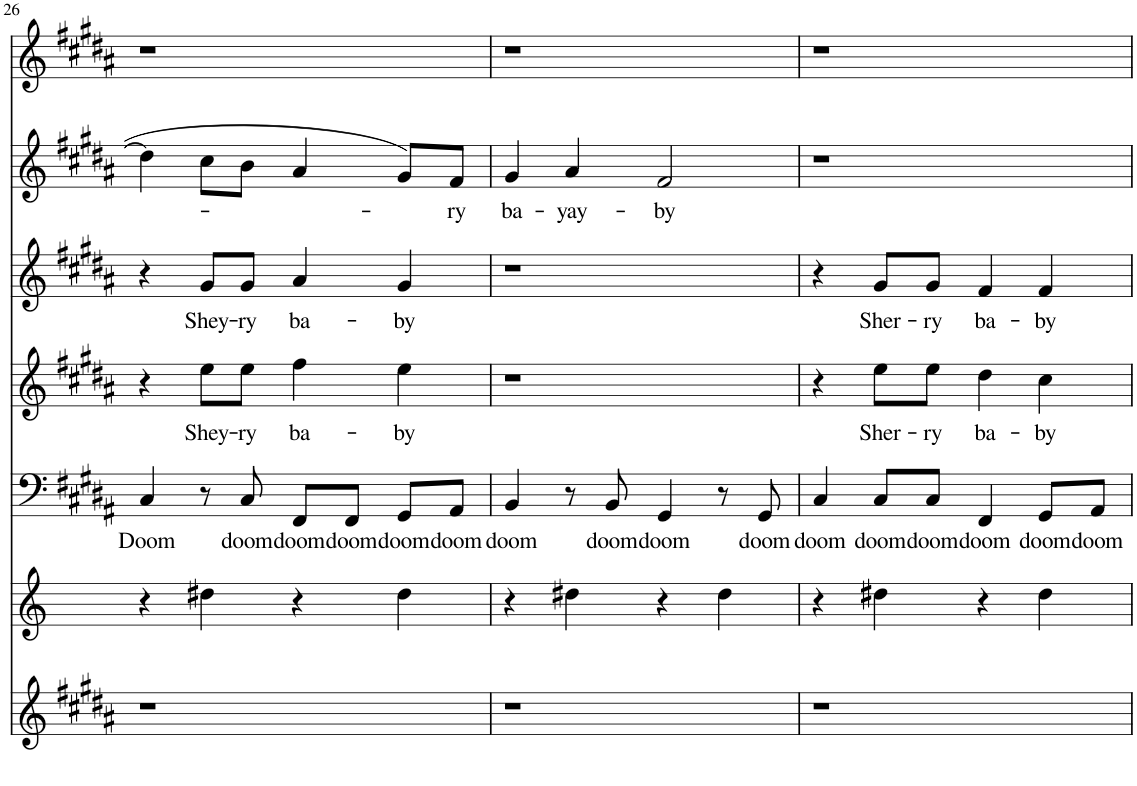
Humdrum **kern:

**kern	**kern	**kern	**text	**kern	**text	**kern	**text	**kern	**text	**kern
*part7	*part6	*part5	*part5	*part4	*part4	*part3	*part3	*part2	*part2	*part1
*staff7	*staff6	*staff5	*staff5	*staff4	*staff4	*staff3	*staff3	*staff2	*staff2	*staff1
*I"Piano	*I"Piano	*I"Bass	*	*I"Tenor	*	*I"Alto	*	*I"Soprano	*	*I"Piano
*I'Pno	*I'Pno	*	*	*	*	*	*	*	*	*I'Pno
!!LO:PB:g=z
*clefG2	*clefG2	*clefF4	*	*clefG2	*	*clefG2	*	*clefG2	*	*clefG2
*k[f#c#g#d#a#]	*k[]	*k[f#c#g#d#a#]	*	*k[f#c#g#d#a#]	*	*k[f#c#g#d#a#]	*	*k[f#c#g#d#a#]	*	*k[f#c#g#d#a#]
*B:	*	*B:	*	*B:	*	*B:	*	*B:	*	*B:
*M4/4	*M4/4	*M4/4	*	*M4/4	*	*M4/4	*	*M4/4	*	*M4/4
=26	=26	=26	=26	=26	=26	=26	=26	=26	=26	=26
!	!	!	!LO:LY:b	!	!	!	!	!	!	!
1r	4r	4C#/	Doom	4r	.	4r	.	4dd#\]	.	1r
!	!	!	!	!	!LO:LY:b	!	!LO:LY:b	!	!	!
.	4dd#X\	8r	.	8ee\L	Shey-	8g#/L	Shey-	8cc#\L	.	.
!	!	!	!LO:LY:b	!	!LO:LY:b	!	!LO:LY:b	!	!	!
.	.	8C#/	doom	8ee\J	-ry	8g#/J	-ry	8b\J	.	.
!	!	!	!LO:LY:b	!	!LO:LY:b	!	!LO:LY:b	!	!	!
.	4r	8FF#/L	doom	4ff#\	ba-	4a#/	ba-	4a#/	.	.
!	!	!	!LO:LY:b	!	!	!	!	!	!	!
.	.	8FF#/J	doom	.	.	.	.	.	.	.
!	!	!	!LO:LY:b	!	!LO:LY:b	!	!LO:LY:b	!	!	!
.	4dd#\	8GG#/L	doom	4ee\	-by	4g#/	-by	8g#/L	.	.
!	!	!	!LO:LY:b	!	!	!	!	!	!LO:LY:b	!
.	.	8AA#/J	doom	.	.	.	.	8f#/J	-ry	.
=27	=27	=27	=27	=27	=27	=27	=27	=27	=27	=27
!	!	!	!LO:LY:b	!	!	!	!	!	!LO:LY:b	!
1r	4r	4BB/	doom	1r	.	1r	.	4g#/	ba-	1r
!	!	!	!	!	!	!	!	!	!LO:LY:b	!
.	4dd#X\	8r	.	.	.	.	.	4a#/	-yay-	.
!	!	!	!LO:LY:b	!	!	!	!	!	!	!
.	.	8BB/	doom	.	.	.	.	.	.	.
!	!	!	!LO:LY:b	!	!	!	!	!	!LO:LY:b	!
.	4r	4GG#/	doom	.	.	.	.	2f#/	-by	.
.	4dd#\	8r	.	.	.	.	.	.	.	.
!	!	!	!LO:LY:b	!	!	!	!	!	!	!
.	.	8GG#/	doom	.	.	.	.	.	.	.
=28	=28	=28	=28	=28	=28	=28	=28	=28	=28	=28
!	!	!	!LO:LY:b	!	!	!	!	!	!	!
1r	4r	4C#/	doom	4r	.	4r	.	1r	.	1r
!	!	!	!LO:LY:b	!	!LO:LY:b	!	!LO:LY:b	!	!	!
.	4dd#X\	8C#/L	doom	8ee\L	Sher-	8g#/L	Sher-	.	.	.
!	!	!	!LO:LY:b	!	!LO:LY:b	!	!LO:LY:b	!	!	!
.	.	8C#/J	doom	8ee\J	-ry	8g#/J	-ry	.	.	.
!	!	!	!LO:LY:b	!	!LO:LY:b	!	!LO:LY:b	!	!	!
.	4r	4FF#/	doom	4dd#\	ba-	4f#/	ba-	.	.	.
!	!	!	!LO:LY:b	!	!LO:LY:b	!	!LO:LY:b	!	!	!
.	4dd#\	8GG#/L	doom	4cc#\	-by	4f#/	-by	.	.	.
!	!	!	!LO:LY:b	!	!	!	!	!	!	!
.	.	8AA#/J	doom	.	.	.	.	.	.	.
=	=	=	=	=	=	=	=	=	=	=
*-	*-	*-	*-	*-	*-	*-	*-	*-	*-	*-
